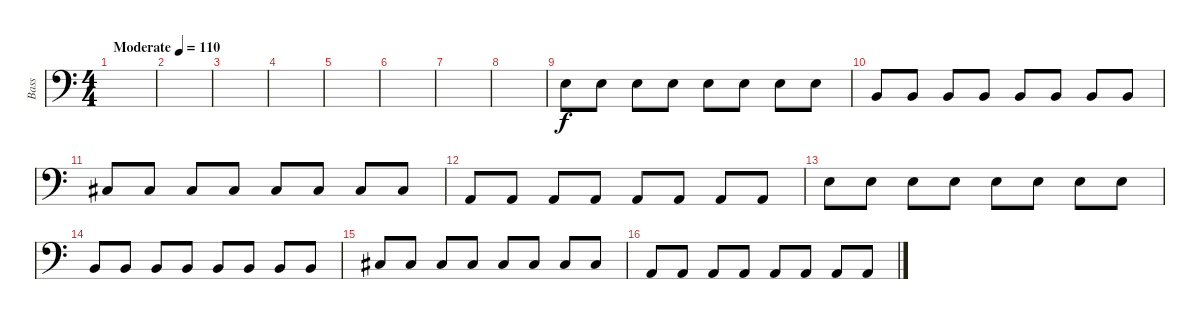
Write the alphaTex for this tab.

\track ("Bass" "Bass") {instrument electricbasspick}
\staff {score}
\tuning (G2 D2 A1 E1) {hide}
\ts (4 4)
\tempo (110 "Moderate")
\clef f4
\ks c
|
|
|
|
|
|
|
|
7.3.8 7.3.8 7.3.8 7.3.8 7.3.8 7.3.8 7.3.8 7.3.8 |
7.4.8 7.4.8 7.4.8 7.4.8 7.4.8 7.4.8 7.4.8 7.4.8 |
4.3.8 4.3.8 4.3.8 4.3.8 4.3.8 4.3.8 4.3.8 4.3.8 |
5.4.8 5.4.8 5.4.8 5.4.8 5.4.8 5.4.8 5.4.8 5.4.8 |
7.3.8 7.3.8 7.3.8 7.3.8 7.3.8 7.3.8 7.3.8 7.3.8 |
7.4.8 7.4.8 7.4.8 7.4.8 7.4.8 7.4.8 7.4.8 7.4.8 |
4.3.8 4.3.8 4.3.8 4.3.8 4.3.8 4.3.8 4.3.8 4.3.8 |
5.4.8 5.4.8 5.4.8 5.4.8 5.4.8 5.4.8 5.4.8 5.4.8
